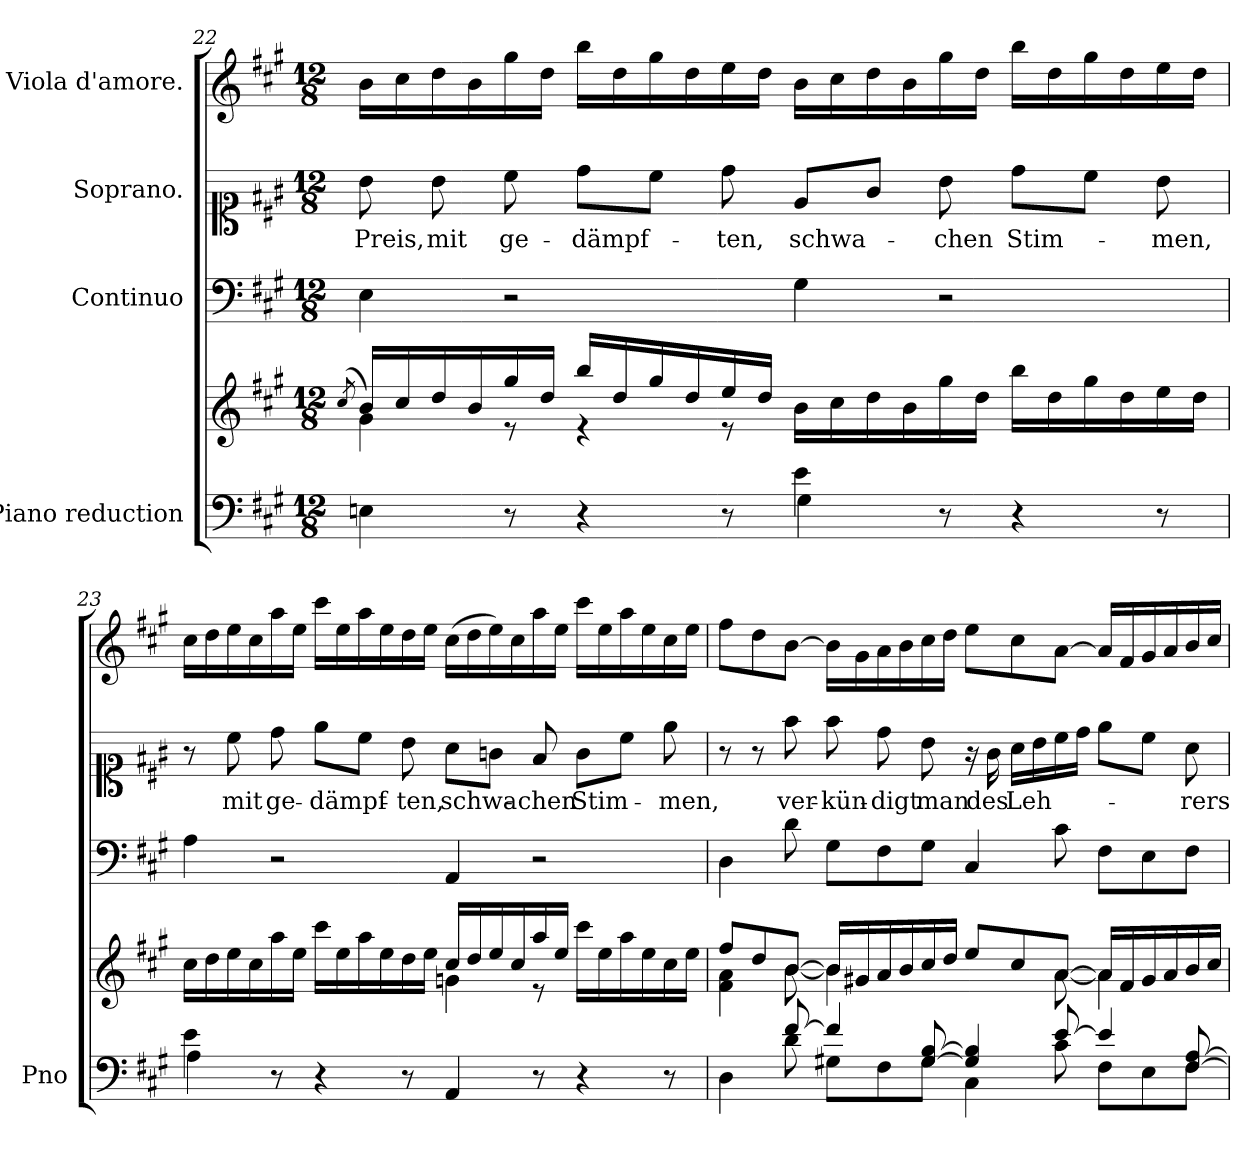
**kern	**kern	**kern	**kern	**text	**kern
*part4	*part4	*part3	*part2	*part2	*part1
*staff5	*staff4	*staff3	*staff2	*staff2	*staff1
*I"Piano reduction	*	*I"Continuo	*I"Soprano.	*	*I"Viola d'amore.
*I'Pno	*	*	*	*	*
*clefF4	*clefG2	*clefF4	*clefC1	*	*clefG2
*k[f#c#g#]	*k[f#c#g#]	*k[f#c#g#]	*k[f#c#g#]	*	*k[f#c#g#]
*A:	*A:	*A:	*A:	*	*A:
*M12/8	*M12/8	*M12/8	*M12/8	*	*M12/8
=22	=22	=22	=22	=22	=22
.	(8qcc#/	.	.	.	.
*^	*^	*	*	*	*
!	!	!	!	!	!	!LO:LY:b	!
2.ryy	4En\	16b/LL)	4g#\	4E\	8b\	Preis,	16b\LL
.	.	16cc#/	.	.	.	.	16cc#\
!	!	!	!	!	!	!LO:LY:b	!
.	.	16dd/	.	.	8b\	mit	16dd\
.	.	16b/	.	.	.	.	16b\
!	!	!	!	!	!	!LO:LY:b	!
.	8r	16gg#/	8r	2r	8cc#\	ge-	16gg#\
.	.	16dd/JJ	.	.	.	.	16dd\JJ
!	!	!	!	!	!	!LO:LY:b	!
.	4r	16bb/LL	4r	.	8dd\L	-dämpf-	16bb\LL
.	.	16dd/	.	.	.	.	16dd\
.	.	16gg#/	.	.	8cc#\J	.	16gg#\
.	.	16dd/	.	.	.	.	16dd\
!	!	!	!	!	!	!LO:LY:b	!
.	8r	16ee/	8r	.	8dd\	-ten,	16ee\
.	.	16dd/JJ	.	.	.	.	16dd\JJ
!	!	!	!	!	!	!LO:LY:b	!
4e\	4G#\	16b\LL	4ryy	4G#\	8e/L	schwa-	16b\LL
.	.	16cc#\	.	.	.	.	16cc#\
.	.	16dd\	.	.	8g#/J	.	16dd\
.	.	16b\	.	.	.	.	16b\
!	!	!	!	!	!	!LO:LY:b	!
2ryy	8r	16gg#\	2ryy	2r	8b\	-chen	16gg#\
.	.	16dd\JJ	.	.	.	.	16dd\JJ
!	!	!	!	!	!	!LO:LY:b	!
.	4r	16bb\LL	.	.	8dd\L	Stim-	16bb\LL
.	.	16dd\	.	.	.	.	16dd\
.	.	16gg#\	.	.	8cc#\J	.	16gg#\
.	.	16dd\	.	.	.	.	16dd\
!	!	!	!	!	!	!LO:LY:b	!
.	8r	16ee\	.	.	8b\	-men,	16ee\
.	.	16dd\JJ	.	.	.	.	16dd\JJ
=23	=23	=23	=23	=23	=23	=23	=23
4e\	4A\	16cc#\LL	4ryy	4A\	8r	.	16cc#\LL
.	.	16dd\	.	.	.	.	16dd\
!	!	!	!	!	!	!LO:LY:b	!
.	.	16ee\	.	.	8cc#\	mit	16ee\
.	.	16cc#\	.	.	.	.	16cc#\
!	!	!	!	!	!	!LO:LY:b	!
1ryy	8r	16aa\	4ryy	2r	8dd\	ge-	16aa\
.	.	16ee\JJ	.	.	.	.	16ee\JJ
!	!	!	!	!	!	!LO:LY:b	!
.	4r	16ccc#\LL	.	.	8ee\L	-dämpf-	16ccc#\LL
.	.	16ee\	.	.	.	.	16ee\
.	.	16aa\	4ryy	.	8cc#\J	.	16aa\
.	.	16ee\	.	.	.	.	16ee\
!	!	!	!	!	!	!LO:LY:b	!
.	8r	16dd\	.	.	8b\	-ten,	16dd\
.	.	16ee\JJ	.	.	.	.	16ee\JJ
!	!	!	!	!	!	!LO:LY:b	!
.	4AA/	16cc#/LL	4gn\	4AA/	8a\L	schwa-	(16cc#\LL
.	.	16dd/	.	.	.	.	16dd\
.	.	16ee/	.	.	8gn\J	.	16ee\)
.	.	16cc#/	.	.	.	.	16cc#\
!	!	!	!	!	!	!LO:LY:b	!
.	8r	16aa/	8r	2r	8f#/	-chen	16aa\
.	.	16ee/JJ	.	.	.	.	16ee\JJ
!	!	!	!	!	!	!LO:LY:b	!
.	4r	16ccc#\LL	4.ryy	.	8g\L	Stim-	16ccc#\LL
.	.	16ee\	.	.	.	.	16ee\
4ryy	.	16aa\	.	.	8cc#\J	.	16aa\
.	.	16ee\	.	.	.	.	16ee\
!	!	!	!	!	!	!LO:LY:b	!
.	8r	16cc#\	.	.	8ee\	-men,	16cc#\
.	.	16ee\JJ	.	.	.	.	16ee\JJ
!!LO:PB:g=z
=24	=24	=24	=24	=24	=24	=24	=24
4ryy	4D\	8ff#/L	4f#\ 4a\	4D\	8r	.	8ff#\L
.	.	8dd/	.	.	8r	.	8dd\
!	!	!	!	!	!	!LO:LY:b	!
[8f#/	8d\	[8b/J	[8b\	8d\	8ff#\	ver-	[8b\J
!	!	!	!	!	!	!LO:LY:b	!
4f#/]	8G#X\L	16b/LL]	4b\]	8G#\L	8ff#\	-kün-	16b\LL]
.	.	16g#X/	.	.	.	.	16g#\
!	!	!	!	!	!	!LO:LY:b	!
.	8F#\	16a/	.	8F#\	8dd\	-digt	16a\
.	.	16b/	.	.	.	.	16b\
!	!	!	!	!	!	!LO:LY:b	!
[8G#/ [8B/	8G#\J	16cc#/	8ryy	8G#\J	8b\	man	16cc#\
.	.	16dd/JJ	.	.	.	.	16dd\JJ
4G#/] 4B/]	4C#\	8ee/L	4ryy	4C#/	16r	.	8ee\L
!	!	!	!	!	!	!LO:LY:b	!
.	.	.	.	.	16g#\	des	.
!	!	!	!	!	!	!LO:LY:b	!
.	.	8cc#/	.	.	16a\LL	Leh-	8cc#\
.	.	.	.	.	16b\	.	.
[8e/	8c#\	[8a/J	[8a\	8c#\	16cc#\	.	[8a\J
.	.	.	.	.	16dd\JJ	.	.
4e/]	8F#\L	16a/LL]	4a\]	8F#\L	8ee\L	.	16a/LL]
.	.	16f#/	.	.	.	.	16f#/
.	8E\	16g#/	.	8E\	8cc#\J	.	16g#/
.	.	16a/	.	.	.	.	16a/
!	!	!	!	!	!	!LO:LY:b	!
[8F#/ [8A/	8F#\J	16b/	8ryy	8F#\J	8a\	-rers	16b/
.	.	16cc#/JJ	.	.	.	.	16cc#/JJ
*v	*v	*	*	*	*	*	*
*	*v	*v	*	*	*	*
=	=	=	=	=	=
*-	*-	*-	*-	*-	*-
